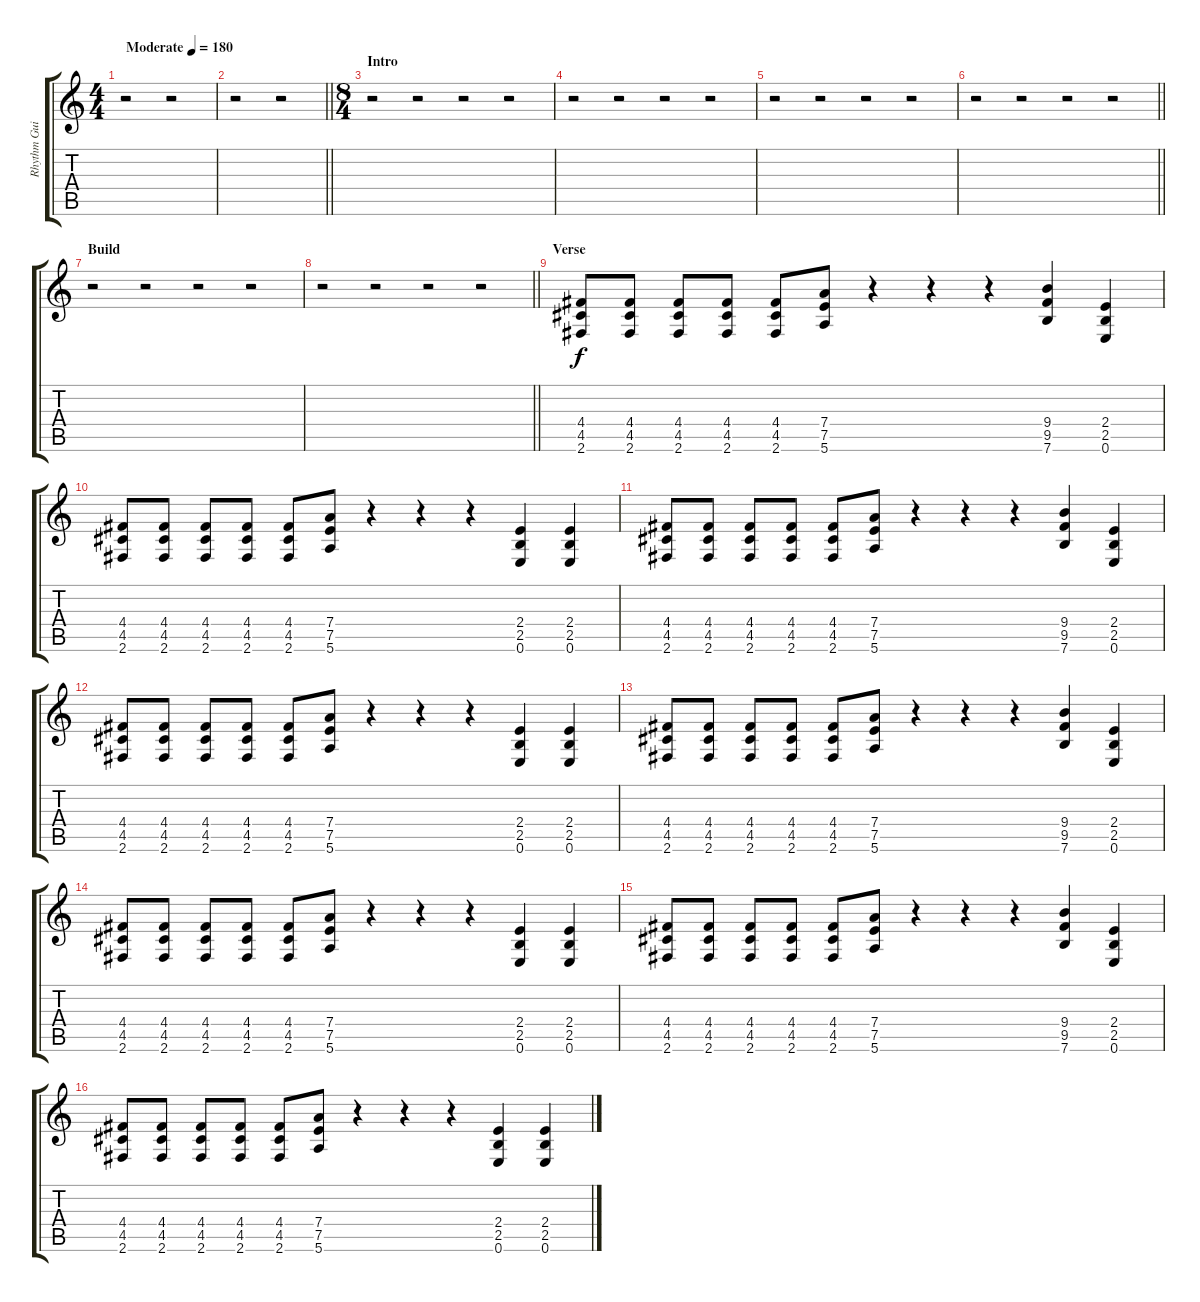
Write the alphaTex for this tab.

\track ("Rhythm Guitar" "Rhythm Gui") {instrument distortionguitar}
\staff {score tabs}
\tuning (E4 B3 G3 D3 A2 E2) {hide}
\ts (4 4)
\tempo (180 "Moderate")
\clef g2
\ks c
r.2{dy f instrument distortionguitar} r.2 |
\barLineRight lightlight
r.2 r.2 |
\ts (8 4)
\section ("" "Intro")
r.2 r.2 r.2 r.2 |
r.2 r.2 r.2 r.2 |
r.2 r.2 r.2 r.2 |
\barLineRight lightlight
r.2 r.2 r.2 r.2 |
\section ("" "Build")
r.2 r.2 r.2 r.2 |
\barLineRight lightlight
r.2 r.2 r.2 r.2 |
\section ("" "Verse")
(4.4 4.5 2.6).8{balance 11} (4.4 4.5 2.6).8 (4.4 4.5 2.6).8 (4.4 4.5 2.6).8 (4.4 4.5 2.6).8 (7.4 7.5 5.6).8 r.4 r.4 r.4 (9.4 9.5 7.6).4 (2.4 2.5 0.6).4 |
(4.4 4.5 2.6).8 (4.4 4.5 2.6).8 (4.4 4.5 2.6).8 (4.4 4.5 2.6).8 (4.4 4.5 2.6).8 (7.4 7.5 5.6).8 r.4 r.4 r.4 (2.4 2.5 0.6).4 (2.4 2.5 0.6).4 |
(4.4 4.5 2.6).8 (4.4 4.5 2.6).8 (4.4 4.5 2.6).8 (4.4 4.5 2.6).8 (4.4 4.5 2.6).8 (7.4 7.5 5.6).8 r.4 r.4 r.4 (9.4 9.5 7.6).4 (2.4 2.5 0.6).4 |
(4.4 4.5 2.6).8 (4.4 4.5 2.6).8 (4.4 4.5 2.6).8 (4.4 4.5 2.6).8 (4.4 4.5 2.6).8 (7.4 7.5 5.6).8 r.4 r.4 r.4 (2.4 2.5 0.6).4 (2.4 2.5 0.6).4 |
(4.4 4.5 2.6).8{balance 11} (4.4 4.5 2.6).8 (4.4 4.5 2.6).8 (4.4 4.5 2.6).8 (4.4 4.5 2.6).8 (7.4 7.5 5.6).8 r.4 r.4 r.4 (9.4 9.5 7.6).4 (2.4 2.5 0.6).4 |
(4.4 4.5 2.6).8 (4.4 4.5 2.6).8 (4.4 4.5 2.6).8 (4.4 4.5 2.6).8 (4.4 4.5 2.6).8 (7.4 7.5 5.6).8 r.4 r.4 r.4 (2.4 2.5 0.6).4 (2.4 2.5 0.6).4 |
(4.4 4.5 2.6).8 (4.4 4.5 2.6).8 (4.4 4.5 2.6).8 (4.4 4.5 2.6).8 (4.4 4.5 2.6).8 (7.4 7.5 5.6).8 r.4 r.4 r.4 (9.4 9.5 7.6).4 (2.4 2.5 0.6).4 |
(4.4 4.5 2.6).8 (4.4 4.5 2.6).8 (4.4 4.5 2.6).8 (4.4 4.5 2.6).8 (4.4 4.5 2.6).8 (7.4 7.5 5.6).8 r.4 r.4 r.4 (2.4 2.5 0.6).4 (2.4 2.5 0.6).4
